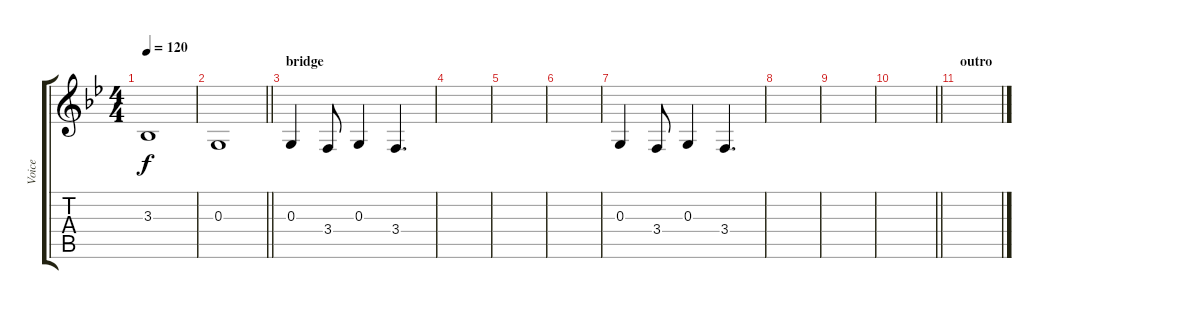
\track ("Voice " "Voice ") {instrument baritonesax}
\staff {score tabs}
\tuning (E4 B3 G3 D3 A2 E2) {hide}
\ts (4 4)
\tempo 120
\clef g2
\ks gminor
3.3.1{dy f} |
\barLineRight lightlight
0.3.1 |
\section ("" "bridge")
0.3.4 3.4.8 0.3.4 3.4.4{d} |
|
|
|
0.3.4 3.4.8 0.3.4 3.4.4{d} |
|
|
\barLineRight lightlight
|
\section ("" "outro")
